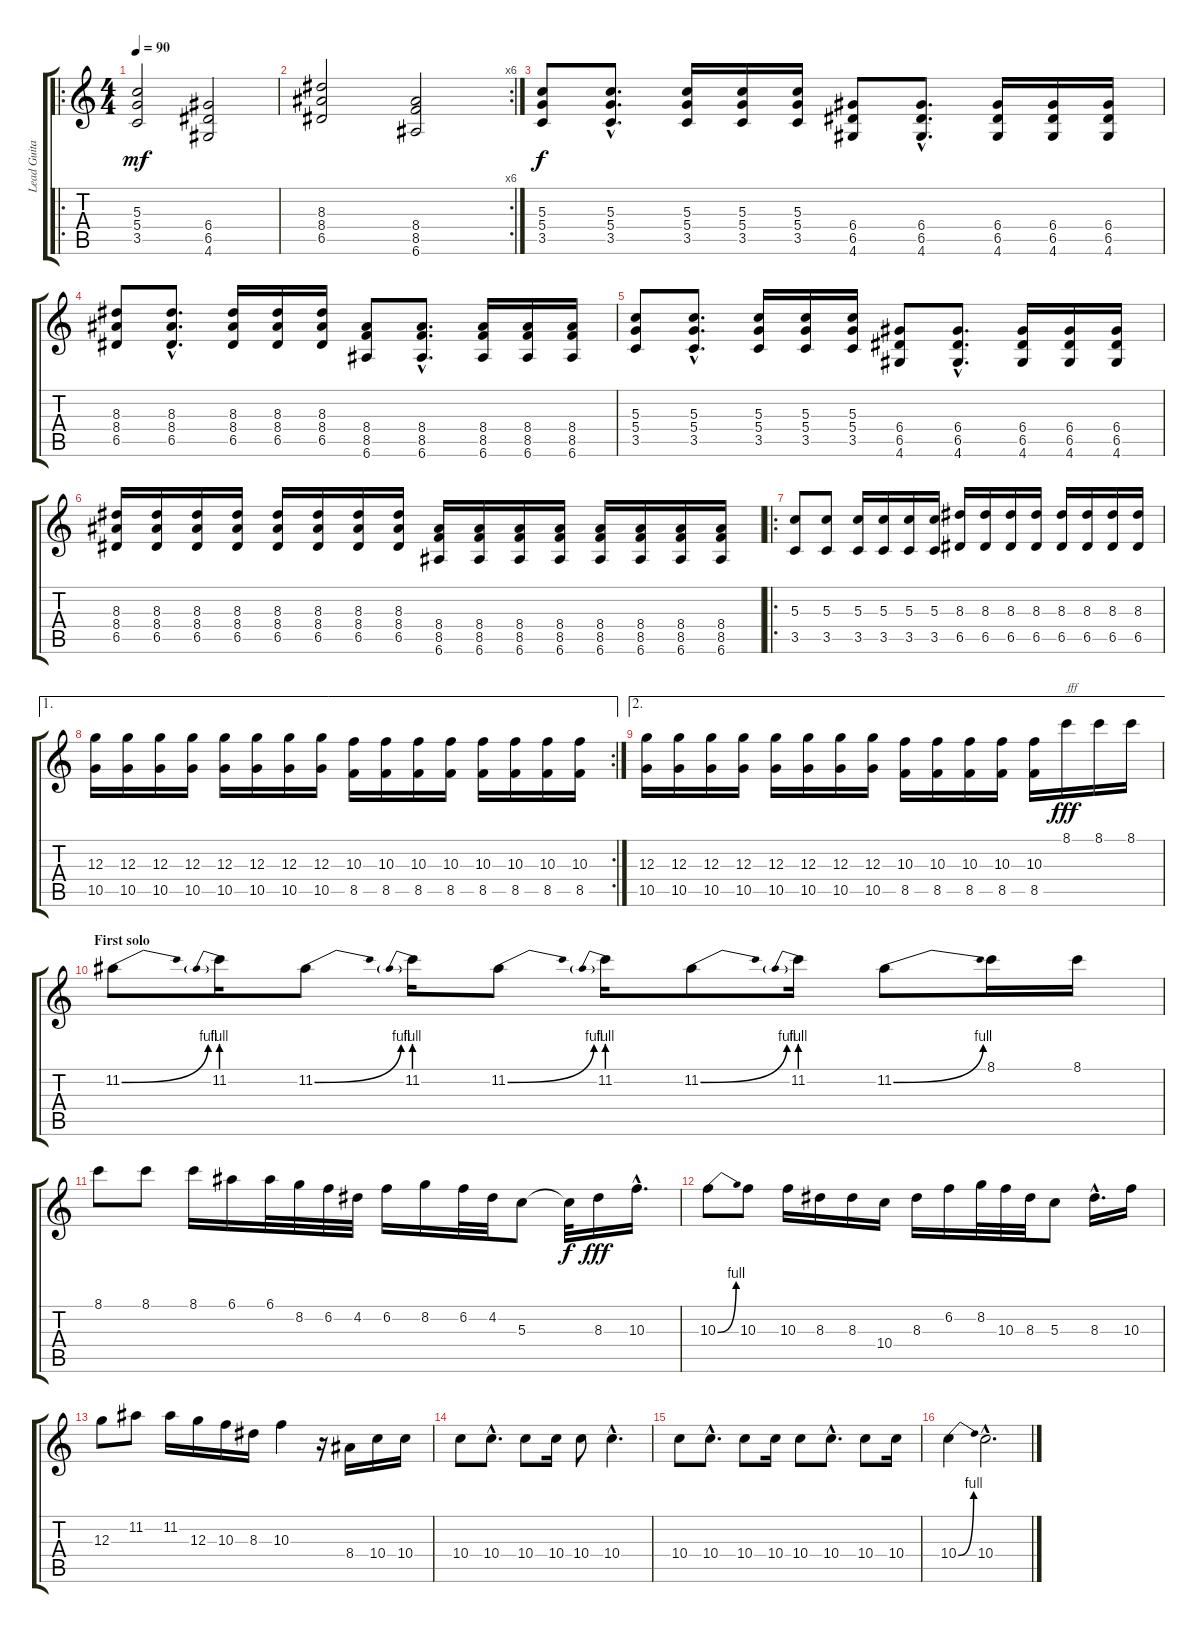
\track ("Lead Guitar" "Lead Guita") {instrument distortionguitar}
\staff {score tabs}
\tuning (E4 B3 G3 D3 A2 E2) {hide}
\ro
\ts (4 4)
\tempo 90
\clef g2
\ks c
(5.3 5.4 3.5).2{dy mf} (6.4 6.5 4.6).2 |
\rc 6
(8.3 8.4 6.5).2 (8.4 8.5 6.6).2 |
(5.3 5.4 3.5).8{dy f} (5.3{hac} 5.4{hac} 3.5{hac}).8{d} (5.3 5.4 3.5).16 (5.3 5.4 3.5).16 (5.3 5.4 3.5).16 (6.4 6.5 4.6).8 (6.4{hac} 6.5{hac} 4.6{hac}).8{d} (6.4 6.5 4.6).16 (6.4 6.5 4.6).16 (6.4 6.5 4.6).16 |
(8.3 8.4 6.5).8 (8.3{hac} 8.4{hac} 6.5{hac}).8{d} (8.3 8.4 6.5).16 (8.3 8.4 6.5).16 (8.3 8.4 6.5).16 (8.4 8.5 6.6).8 (8.4{hac} 8.5{hac} 6.6{hac}).8{d} (8.4 8.5 6.6).16 (8.4 8.5 6.6).16 (8.4 8.5 6.6).16 |
(5.3 5.4 3.5).8 (5.3{hac} 5.4{hac} 3.5{hac}).8{d} (5.3 5.4 3.5).16 (5.3 5.4 3.5).16 (5.3 5.4 3.5).16 (6.4 6.5 4.6).8 (6.4{hac} 6.5{hac} 4.6{hac}).8{d} (6.4 6.5 4.6).16 (6.4 6.5 4.6).16 (6.4 6.5 4.6).16 |
(8.3 8.4 6.5).16 (8.3 8.4 6.5).16 (8.3 8.4 6.5).16 (8.3 8.4 6.5).16 (8.3 8.4 6.5).16 (8.3 8.4 6.5).16 (8.3 8.4 6.5).16 (8.3 8.4 6.5).16 (8.4 8.5 6.6).16 (8.4 8.5 6.6).16 (8.4 8.5 6.6).16 (8.4 8.5 6.6).16 (8.4 8.5 6.6).16 (8.4 8.5 6.6).16 (8.4 8.5 6.6).16 (8.4 8.5 6.6).16 |
\ro
(5.3 3.5).8 (5.3 3.5).8 (5.3 3.5).16 (5.3 3.5).16 (5.3 3.5).16 (5.3 3.5).16 (8.3 6.5).16 (8.3 6.5).16 (8.3 6.5).16 (8.3 6.5).16 (8.3 6.5).16 (8.3 6.5).16 (8.3 6.5).16 (8.3 6.5).16 |
\ae 1
\rc 2
(12.3 10.5).16 (12.3 10.5).16 (12.3 10.5).16 (12.3 10.5).16 (12.3 10.5).16 (12.3 10.5).16 (12.3 10.5).16 (12.3 10.5).16 (10.3 8.5).16 (10.3 8.5).16 (10.3 8.5).16 (10.3 8.5).16 (10.3 8.5).16 (10.3 8.5).16 (10.3 8.5).16 (10.3 8.5).16 |
\ae 2
(12.3 10.5).16 (12.3 10.5).16 (12.3 10.5).16 (12.3 10.5).16 (12.3 10.5).16 (12.3 10.5).16 (12.3 10.5).16 (12.3 10.5).16 (10.3 8.5).16 (10.3 8.5).16 (10.3 8.5).16 (10.3 8.5).16 (10.3 8.5).16 8.1.16{txt "fff" dy fff} 8.1.16 8.1.16 |
\section ("" "First solo")
11.2{be (bend 0 0 60 4)}.8 11.2{be (prebend 0 4 60 4)}.16 11.2{be (bend 0 0 60 4)}.8 11.2{be (prebend 0 4 60 4)}.16 11.2{be (bend 0 0 60 4)}.8 11.2{be (prebend 0 4 60 4)}.16 11.2{be (bend 0 0 60 4)}.8 11.2{be (prebend 0 4 60 4)}.16 11.2{be (bend 0 0 60 4)}.8 8.1.16 8.1.16 |
8.1.8 8.1.8 8.1.16 6.1.16 6.1.32 8.2.32 6.2.32 4.2.32 6.2.16 8.2.16 6.2.32 4.2.32 5.3.8 5.3{t}.32{dy f} 8.3.16{dy fff} 10.3{hac}.16{d} |
10.3{be (bend 0 0 60 4)}.8 10.3.8 10.3.16 8.3.16 8.3.16 10.4.16 8.3.16 6.2.16 8.2.32 10.3.32 8.3.32 5.3.8 8.3{hac}.16{d} 10.3.16 |
12.3.8 11.2.8 11.2.16 12.3.16 10.3.16 8.3.16 10.3.4 r.16 8.4.16 10.4.16 10.4.16 |
10.4.8 10.4{hac}.8{d} 10.4.8 10.4.16 10.4.8 10.4{hac}.4{d} |
10.4.8 10.4{hac}.8{d} 10.4.8 10.4.16 10.4.8 10.4{hac}.8{d} 10.4.8 10.4.16 |
10.4{be (bend 0 0 60 4)}.4 10.4{hac}.2{d}
